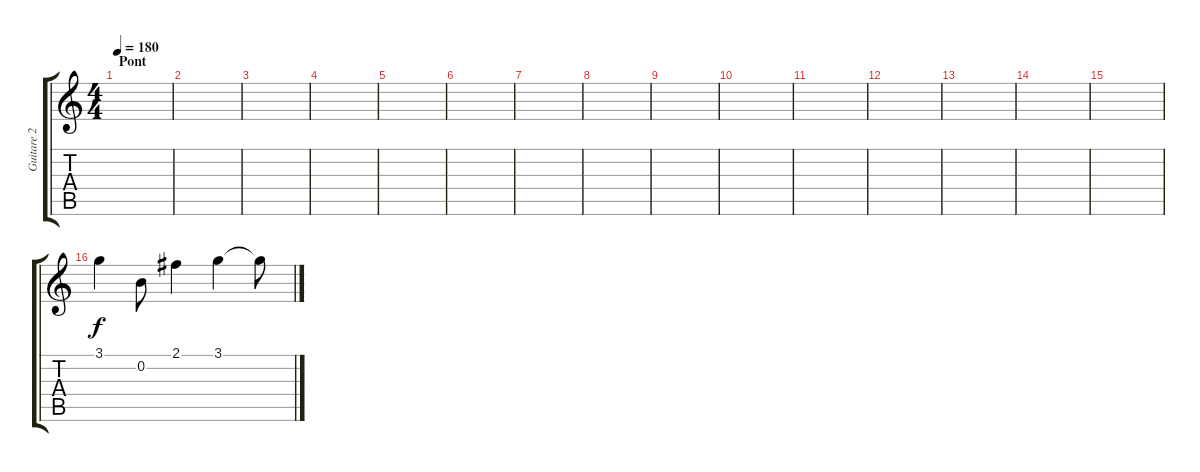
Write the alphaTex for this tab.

\track ("Guitare 2" "Guitare 2") {instrument electricguitarjazz}
\staff {score tabs}
\tuning (E4 B3 G3 D3 A2 E2) {hide}
\ts (4 4)
\section ("" "Pont")
\tempo 180
\clef g2
\ks c
|
|
|
|
|
|
|
|
|
|
|
|
|
|
|
3.1.4 0.2.8 2.1.4 3.1.4 3.1{t}.8
